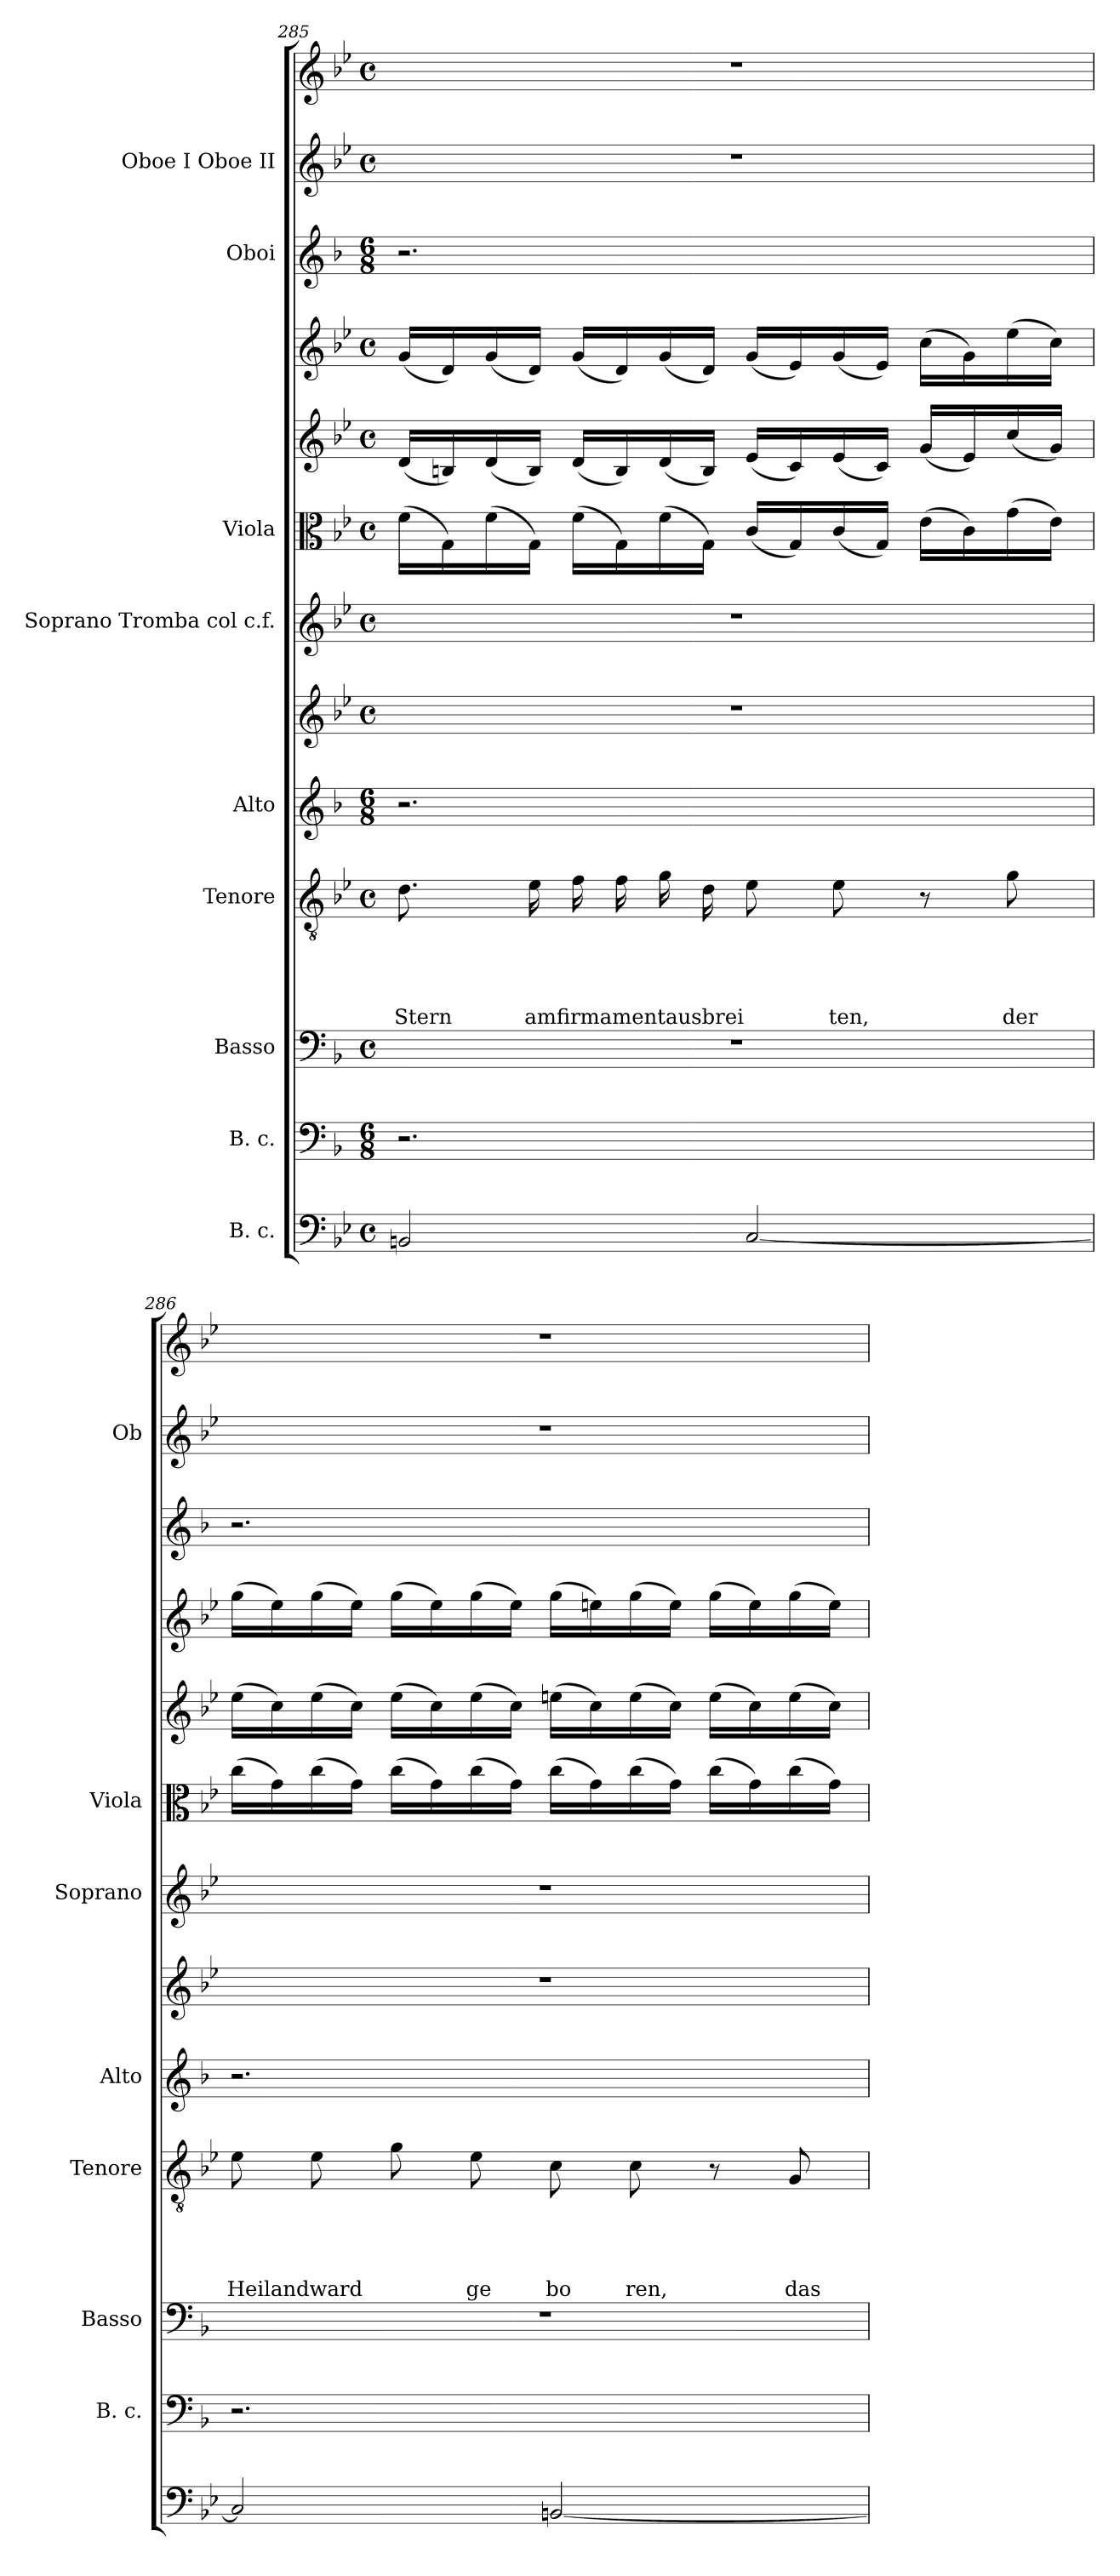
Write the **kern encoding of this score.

**kern	**kern	**kern	**kern	**text	**text	**text	**text	**text	**kern	**kern	**kern	**kern	**kern	**kern	**kern	**kern	**kern
*part12	*part11	*part10	*part9	*part9	*part9	*part9	*part9	*part9	*part8	*part7	*part6	*part5	*part4	*part3	*part2	*part1	*part1
*staff13	*staff12	*staff11	*staff10	*staff10	*staff10	*staff10	*staff10	*staff10	*staff9	*staff8	*staff7	*staff6	*staff5	*staff4	*staff3	*staff2	*staff1
*I"B. c.	*I"B. c.	*I"Basso	*I"Tenore	*	*	*	*	*	*I"Alto	*	*I"Soprano Tromba col c.f.	*I"Viola	*	*	*I"Oboi	*I"Oboe I Oboe II	*
*	*I'B. c.	*I'Basso	*I'Tenore	*	*	*	*	*	*I'Alto	*	*I'Soprano	*I'Viola	*	*	*	*I'Ob	*
*clefF4	*clefF4	*clefF4	*clefGv2	*	*	*	*	*	*clefG2	*clefG2	*clefG2	*clefC3	*clefG2	*clefG2	*clefG2	*clefG2	*clefG2
*k[b-e-]	*k[b-]	*k[b-]	*k[b-e-]	*	*	*	*	*	*k[b-]	*k[b-e-]	*k[b-e-]	*k[b-e-]	*k[b-e-]	*k[b-e-]	*k[b-]	*k[b-e-]	*k[b-e-]
*B-:	*F:	*F:	*B-:	*	*	*	*	*	*F:	*B-:	*B-:	*B-:	*B-:	*B-:	*F:	*B-:	*B-:
*M4/4	*M6/8	*M4/4	*M4/4	*	*	*	*	*	*M6/8	*M4/4	*M4/4	*M4/4	*M4/4	*M4/4	*M6/8	*M4/4	*M4/4
*met(c)	*	*met(c)	*met(c)	*	*	*	*	*	*	*met(c)	*met(c)	*met(c)	*met(c)	*met(c)	*	*met(c)	*met(c)
=285	=285	=285	=285	=285	=285	=285	=285	=285	=285	=285	=285	=285	=285	=285	=285	=285	=285
!	!	!	!	!	!	!	!	!LO:LY:b	!	!	!	!	!	!	!	!	!
2BBn</	2.r	1r	8.d\	.	.	.	.	Stern	2.r	1r	1r	(>16f\LL	(<16d/LL	(<16g/LL	2.r	1r	1r
.	.	.	.	.	.	.	.	.	.	.	.	16G\)	16Bn/)	16d/)	.	.	.
.	.	.	.	.	.	.	.	.	.	.	.	(>16f\	(<16d/	(<16g/	.	.	.
!	!	!	!	!	!	!	!	!LO:LY:b	!	!	!	!	!	!	!	!	!
.	.	.	16e-\	.	.	.	.	amfirmamentausbrei	.	.	.	16G\JJ)	16B/JJ)	16d/JJ)	.	.	.
.	.	.	16f\	.	.	.	.	.	.	.	.	(>16f\LL	(<16d/LL	(<16g/LL	.	.	.
.	.	.	16f\	.	.	.	.	.	.	.	.	16G\)	16B/)	16d/)	.	.	.
.	.	.	16g\	.	.	.	.	.	.	.	.	(>16f\	(<16d/	(<16g/	.	.	.
.	.	.	16d\	.	.	.	.	.	.	.	.	16G\JJ)	16B/JJ)	16d/JJ)	.	.	.
[<2C/	.	.	8e-\	.	.	.	.	.	.	.	.	(<16c/LL	(<16e-/LL	(<16g/LL	.	.	.
.	.	.	.	.	.	.	.	.	.	.	.	16G/)	16c/)	16e-/)	.	.	.
!	!	!	!	!	!	!	!	!LO:LY:b	!	!	!	!	!	!	!	!	!
.	.	.	8e-\	.	.	.	.	ten,	.	.	.	(<16c/	(<16e-/	(<16g/	.	.	.
.	.	.	.	.	.	.	.	.	.	.	.	16G/JJ)	16c/JJ)	16e-/JJ)	.	.	.
.	4ryy	.	8r	.	.	.	.	.	4ryy	.	.	(>16e-\LL	(<16g/LL	(>16cc\LL	4ryy	.	.
.	.	.	.	.	.	.	.	.	.	.	.	16c\)	16e-/)	16g\)	.	.	.
!	!	!	!	!	!	!	!	!LO:LY:b	!	!	!	!	!	!	!	!	!
.	.	.	8g\	.	.	.	.	der	.	.	.	(>16g\	(<16cc/	(>16ee-\	.	.	.
.	.	.	.	.	.	.	.	.	.	.	.	16e-\JJ)	16g/JJ)	16cc\JJ)	.	.	.
=286	=286	=286	=286	=286	=286	=286	=286	=286	=286	=286	=286	=286	=286	=286	=286	=286	=286
!	!	!	!	!	!	!	!	!LO:LY:b	!	!	!	!	!	!	!	!	!
2C/]	2.r	1r	8e-\	.	.	.	.	Heilandward	2.r	1r	1r	(>16cc\LL	(>16ee-\LL	(>16gg\LL	2.r	1r	1r
.	.	.	.	.	.	.	.	.	.	.	.	16g\)	16cc\)	16ee-\)	.	.	.
.	.	.	8e-\	.	.	.	.	.	.	.	.	(>16cc\	(>16ee-\	(>16gg\	.	.	.
.	.	.	.	.	.	.	.	.	.	.	.	16g\JJ)	16cc\JJ)	16ee-\JJ)	.	.	.
.	.	.	8g\	.	.	.	.	.	.	.	.	(>16cc\LL	(>16ee-\LL	(>16gg\LL	.	.	.
.	.	.	.	.	.	.	.	.	.	.	.	16g\)	16cc\)	16ee-\)	.	.	.
!	!	!	!	!	!	!	!	!LO:LY:b	!	!	!	!	!	!	!	!	!
.	.	.	8e-\	.	.	.	.	ge	.	.	.	(>16cc\	(>16ee-\	(>16gg\	.	.	.
.	.	.	.	.	.	.	.	.	.	.	.	16g\JJ)	16cc\JJ)	16ee-\JJ)	.	.	.
!	!	!	!	!	!	!	!	!LO:LY:b	!	!	!	!	!	!	!	!	!
[>2BB</	.	.	8c\	.	.	.	.	bo	.	.	.	(>16cc\LL	(>16een\LL	(>16gg\LL	.	.	.
.	.	.	.	.	.	.	.	.	.	.	.	16g\)	16cc\)	16een\)	.	.	.
!	!	!	!	!	!	!	!	!LO:LY:b	!	!	!	!	!	!	!	!	!
.	.	.	8c\	.	.	.	.	ren,	.	.	.	(>16cc\	(>16ee\	(>16gg\	.	.	.
.	.	.	.	.	.	.	.	.	.	.	.	16g\JJ)	16cc\JJ)	16ee\JJ)	.	.	.
.	4ryy	.	8r	.	.	.	.	.	4ryy	.	.	(>16cc\LL	(>16ee\LL	(>16gg\LL	4ryy	.	.
.	.	.	.	.	.	.	.	.	.	.	.	16g\)	16cc\)	16ee\)	.	.	.
!	!	!	!	!	!	!	!	!LO:LY:b	!	!	!	!	!	!	!	!	!
.	.	.	8G/	.	.	.	.	das	.	.	.	(>16cc\	(>16ee\	(>16gg\	.	.	.
.	.	.	.	.	.	.	.	.	.	.	.	16g\JJ)	16cc\JJ)	16ee\JJ)	.	.	.
=	=	=	=	=	=	=	=	=	=	=	=	=	=	=	=	=	=
*-	*-	*-	*-	*-	*-	*-	*-	*-	*-	*-	*-	*-	*-	*-	*-	*-	*-
